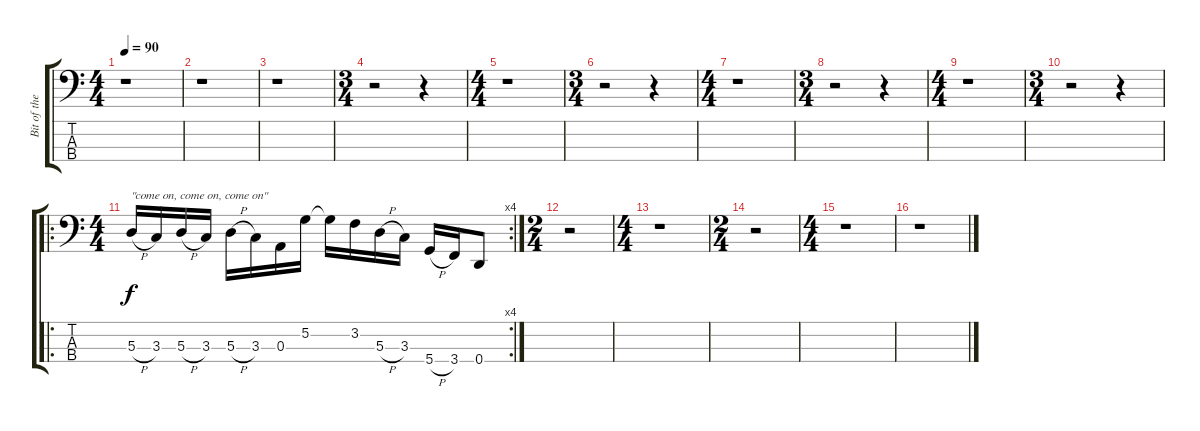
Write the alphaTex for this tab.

\track ("Bit of the bass tab-gtr.3" "Bit of the") {instrument electricbassfinger}
\staff {score tabs}
\tuning (G2 D2 A1 D1) {hide}
\ts (4 4)
\tempo 90
\clef f4
\ks c
r.1{dy f} |
r.1 |
r.1 |
\ts (3 4)
r.2 r.4 |
\ts (4 4)
r.1 |
\ts (3 4)
r.2 r.4 |
\ts (4 4)
r.1 |
\ts (3 4)
r.2 r.4 |
\ts (4 4)
r.1 |
\ts (3 4)
r.2 r.4 |
\ro
\rc 4
\ts (4 4)
5.3{h}.16{txt "\"come on, come on, come on\""} 3.3.16 5.3{h}.16 3.3.16 5.3{h}.16 3.3.16 0.3.16 5.2.16 5.2{t}.16 3.2.16 5.3{h}.16 3.3.16 5.4{h}.16 3.4.16 0.4.8 |
\ts (2 4)
r.2 |
\ts (4 4)
r.1 |
\ts (2 4)
r.2 |
\ts (4 4)
r.1 |
r.1
